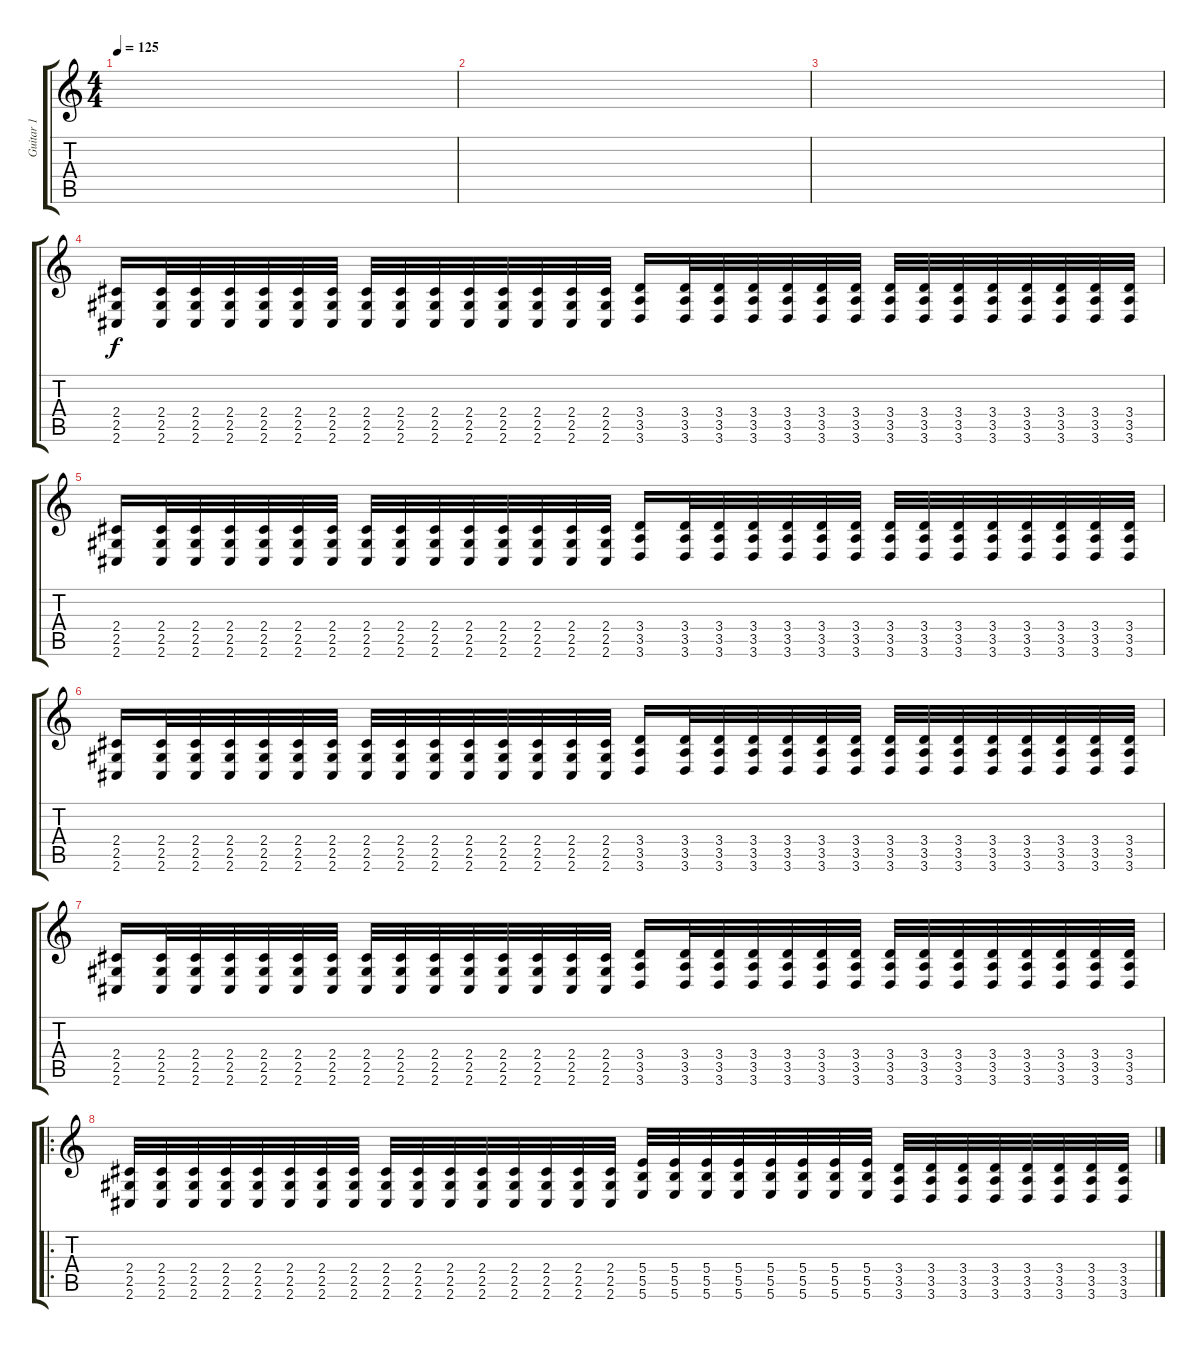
\track ("Guitar 1" "Guitar 1") {instrument distortionguitar}
\staff {score tabs}
\tuning (Db4 Ab3 E3 B2 Gb2 B1) {hide}
\ts (4 4)
\tempo 125
\clef g2
\ks c
|
|
|
(2.4 2.5 2.6).16 (2.4 2.5 2.6).32 (2.4 2.5 2.6).32 (2.4 2.5 2.6).32 (2.4 2.5 2.6).32 (2.4 2.5 2.6).32 (2.4 2.5 2.6).32 (2.4 2.5 2.6).32 (2.4 2.5 2.6).32 (2.4 2.5 2.6).32 (2.4 2.5 2.6).32 (2.4 2.5 2.6).32 (2.4 2.5 2.6).32 (2.4 2.5 2.6).32 (2.4 2.5 2.6).32 (3.4 3.5 3.6).16 (3.4 3.5 3.6).32 (3.4 3.5 3.6).32 (3.4 3.5 3.6).32 (3.4 3.5 3.6).32 (3.4 3.5 3.6).32 (3.4 3.5 3.6).32 (3.4 3.5 3.6).32 (3.4 3.5 3.6).32 (3.4 3.5 3.6).32 (3.4 3.5 3.6).32 (3.4 3.5 3.6).32 (3.4 3.5 3.6).32 (3.4 3.5 3.6).32 (3.4 3.5 3.6).32 |
(2.4 2.5 2.6).16 (2.4 2.5 2.6).32 (2.4 2.5 2.6).32 (2.4 2.5 2.6).32 (2.4 2.5 2.6).32 (2.4 2.5 2.6).32 (2.4 2.5 2.6).32 (2.4 2.5 2.6).32 (2.4 2.5 2.6).32 (2.4 2.5 2.6).32 (2.4 2.5 2.6).32 (2.4 2.5 2.6).32 (2.4 2.5 2.6).32 (2.4 2.5 2.6).32 (2.4 2.5 2.6).32 (3.4 3.5 3.6).16 (3.4 3.5 3.6).32 (3.4 3.5 3.6).32 (3.4 3.5 3.6).32 (3.4 3.5 3.6).32 (3.4 3.5 3.6).32 (3.4 3.5 3.6).32 (3.4 3.5 3.6).32 (3.4 3.5 3.6).32 (3.4 3.5 3.6).32 (3.4 3.5 3.6).32 (3.4 3.5 3.6).32 (3.4 3.5 3.6).32 (3.4 3.5 3.6).32 (3.4 3.5 3.6).32 |
(2.4 2.5 2.6).16 (2.4 2.5 2.6).32 (2.4 2.5 2.6).32 (2.4 2.5 2.6).32 (2.4 2.5 2.6).32 (2.4 2.5 2.6).32 (2.4 2.5 2.6).32 (2.4 2.5 2.6).32 (2.4 2.5 2.6).32 (2.4 2.5 2.6).32 (2.4 2.5 2.6).32 (2.4 2.5 2.6).32 (2.4 2.5 2.6).32 (2.4 2.5 2.6).32 (2.4 2.5 2.6).32 (3.4 3.5 3.6).16 (3.4 3.5 3.6).32 (3.4 3.5 3.6).32 (3.4 3.5 3.6).32 (3.4 3.5 3.6).32 (3.4 3.5 3.6).32 (3.4 3.5 3.6).32 (3.4 3.5 3.6).32 (3.4 3.5 3.6).32 (3.4 3.5 3.6).32 (3.4 3.5 3.6).32 (3.4 3.5 3.6).32 (3.4 3.5 3.6).32 (3.4 3.5 3.6).32 (3.4 3.5 3.6).32 |
(2.4 2.5 2.6).16 (2.4 2.5 2.6).32 (2.4 2.5 2.6).32 (2.4 2.5 2.6).32 (2.4 2.5 2.6).32 (2.4 2.5 2.6).32 (2.4 2.5 2.6).32 (2.4 2.5 2.6).32 (2.4 2.5 2.6).32 (2.4 2.5 2.6).32 (2.4 2.5 2.6).32 (2.4 2.5 2.6).32 (2.4 2.5 2.6).32 (2.4 2.5 2.6).32 (2.4 2.5 2.6).32 (3.4 3.5 3.6).16 (3.4 3.5 3.6).32 (3.4 3.5 3.6).32 (3.4 3.5 3.6).32 (3.4 3.5 3.6).32 (3.4 3.5 3.6).32 (3.4 3.5 3.6).32 (3.4 3.5 3.6).32 (3.4 3.5 3.6).32 (3.4 3.5 3.6).32 (3.4 3.5 3.6).32 (3.4 3.5 3.6).32 (3.4 3.5 3.6).32 (3.4 3.5 3.6).32 (3.4 3.5 3.6).32 |
\ro
(2.4 2.5 2.6).32 (2.4 2.5 2.6).32 (2.4 2.5 2.6).32 (2.4 2.5 2.6).32 (2.4 2.5 2.6).32 (2.4 2.5 2.6).32 (2.4 2.5 2.6).32 (2.4 2.5 2.6).32 (2.4 2.5 2.6).32 (2.4 2.5 2.6).32 (2.4 2.5 2.6).32 (2.4 2.5 2.6).32 (2.4 2.5 2.6).32 (2.4 2.5 2.6).32 (2.4 2.5 2.6).32 (2.4 2.5 2.6).32 (5.4 5.5 5.6).32 (5.4 5.5 5.6).32 (5.4 5.5 5.6).32 (5.4 5.5 5.6).32 (5.4 5.5 5.6).32 (5.4 5.5 5.6).32 (5.4 5.5 5.6).32 (5.4 5.5 5.6).32 (3.4 3.5 3.6).32 (3.4 3.5 3.6).32 (3.4 3.5 3.6).32 (3.4 3.5 3.6).32 (3.4 3.5 3.6).32 (3.4 3.5 3.6).32 (3.4 3.5 3.6).32 (3.4 3.5 3.6).32
